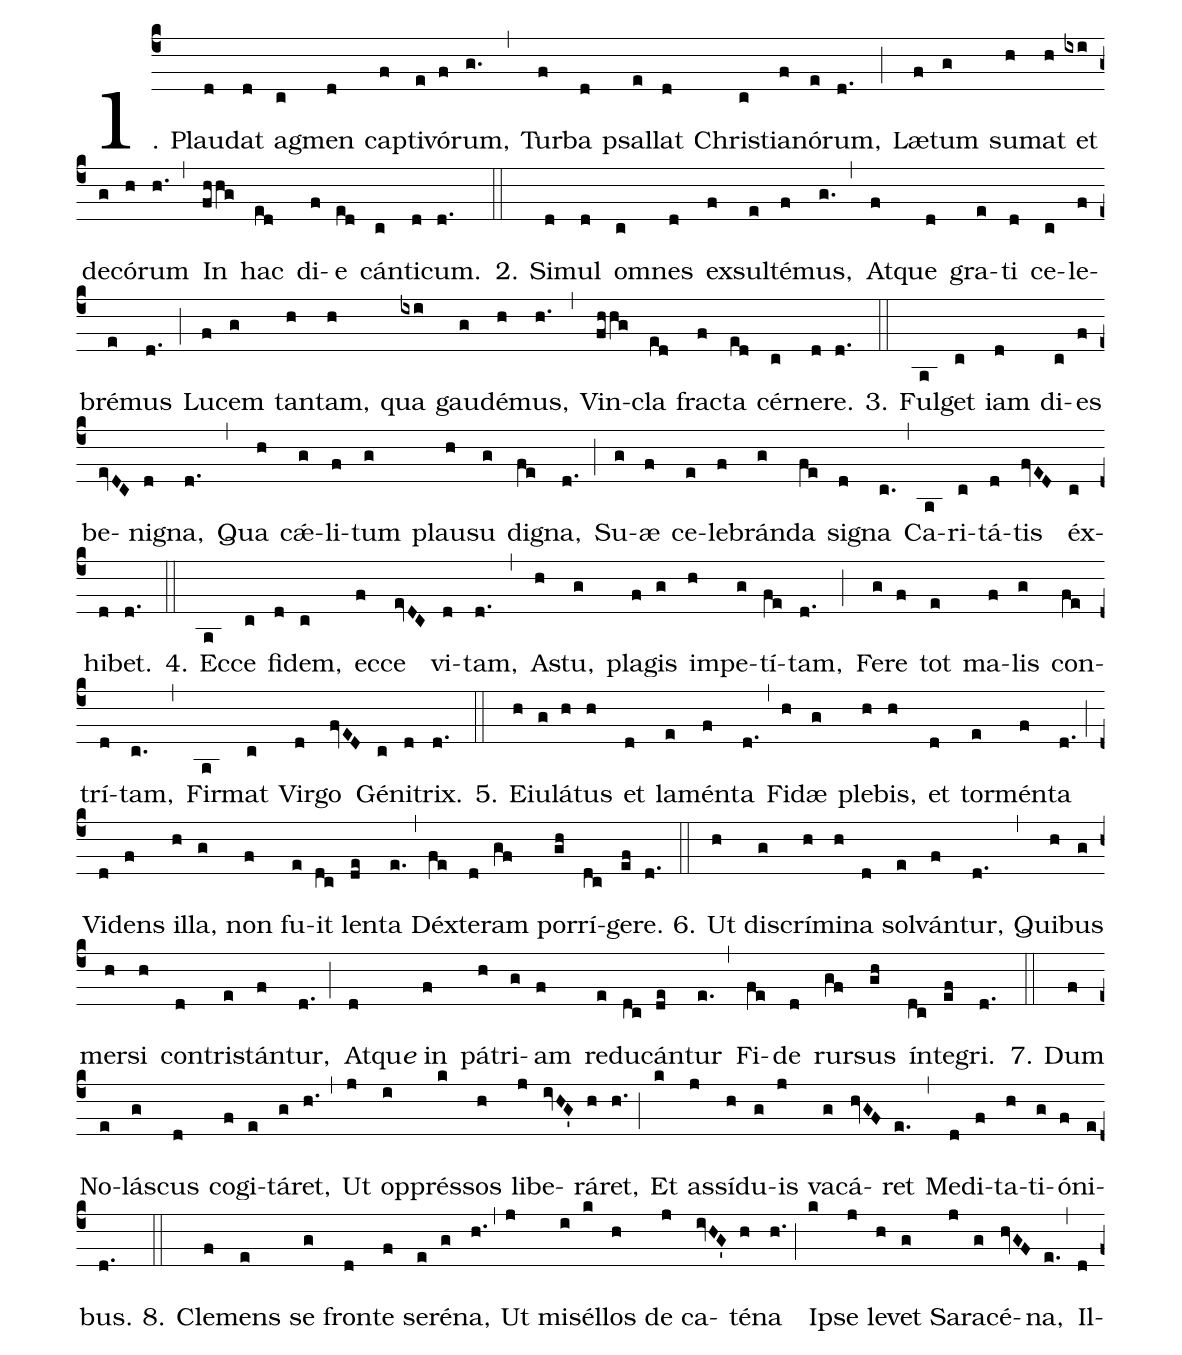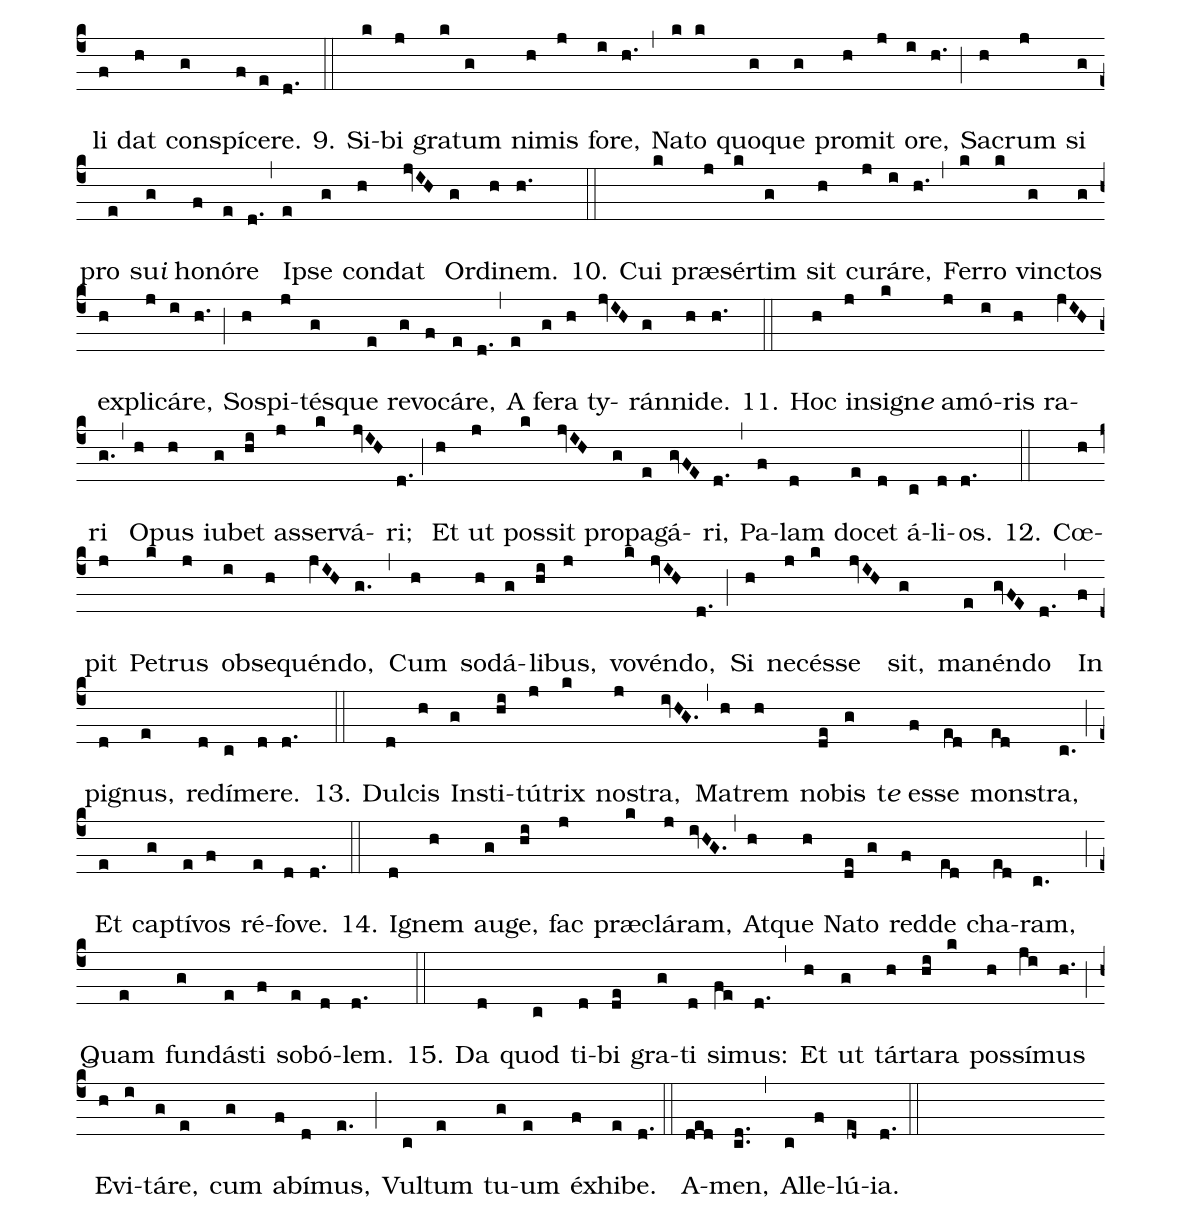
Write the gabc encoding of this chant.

%%
(c4) 1. Plau(d)dat(d) ag(c)men(d) cap(f)ti(e)vó(f)rum,(g.) (,)
Tur(f)ba(d) psal(e)lat(d) Chri(c)stia(f)nó(e)rum,(d.) (;)
Læ(f)tum(g) su(h)mat(h) et(ixi) de(g)có(h)rum(h.) (,)
In(fhhg) hac(ed) di(f)e(ed) cán(c)ti(d)cum.(d.) (::)

2. Si(d)mul(d) om(c)nes(d) ex(f)sul(e)té(f)mus,(g.) (,)
At(f)que(d) gra(e)ti(d) ce(c)le(f)bré(e)mus(d.) (;)
Lu(f)cem(g) tan(h)tam,(h) qua(ixi) gau(g)dé(h)mus,(h.) (,)
Vin(fhhg)cla(ed) fra(f)cta(ed) cér(c)ne(d)re.(d.) (::)

3. Ful(a)get(c) i{a}m(d) di(c)es(f) be(evDC)ni(d)gna,(d.) (,)
Qua(h) cǽ(g)li(f)tum(g) plau(h)su(g) di(fe)gna,(d.) (;)
Su(g)æ(f) ce(e)le(f)brán(g)da(fe) si(d)gna(c.) (,)
Ca(a)ri(c)tá(d)tis(fvED) éx(c)hi(d)bet.(d.) (::)

4. Ec(a)ce(c) fi(d)dem,(c) ec(f)ce(evDC) vi(d)tam,(d.) (,)
A(h)stu,(g) pla(f)gis(g) im(h)pe(g)tí(fe)tam,(d.) (;)
Fe(g)re(f) tot(e) ma(f)lis(g) con(fe)trí(d)tam,(c.) (,)
Fir(a)mat(c) Vir(d)go(fvED) Gé(c)ni(d)trix.(d.) (::)

5. E(h)i{u}(g)lá(h)tus(h) et(d) la(e)mén(f)ta(d.) (,)
Fi(h)dæ(g) ple(h)bis,(h) et(d) tor(e)mén(f)ta(d.) (;)
Vi(d)dens(f) il(h)la,(g) non(f) fu(e)it(dc) len(de)ta(e.) (,)
Déx(fe)te(d)ram(gf) por(gh)rí(dc)ge(ef)re.(d.) (::)

6. Ut(h) dis(g)crí(h)mi(h)na(d) sol(e)ván(f)tur,(d.) (,)
Qui(h)bus(g) mer(h)si(h) con(d)tri(e)stán(f)tur,(d.) (;)
At(d)qu<i>e</i> {i}n(f) pá(h)tri(g)am(f) re(e)du(dc)cán(de)tur(e.) (,)
Fi(fe)de(d) rur(gf)sus(gh) ín(dc)te(ef)gri.(d.) (::)

7. Dum(f) No(e)lá(g)scus(d) co(f)gi(e)tá(g)ret,(h.) (,)
Ut(j) op(i)prés(k)sos(h) li(j)be(ivHG')rá(h)ret,(h.) (;)
Et(k) as(j)sí(h)du(g)is(j) va(g)cá(hvGF)ret(e.) (,)
Me(d)di(f)ta(h)ti(g)ó(f)ni(e)bus.(d.) (::)

8. Cle(f)mens(e) se(g) fron(d)te(f) se(e)ré(g)na,(h.) (,)
Ut(j) mi(i)sél(k)los(h) de(j) ca(ivHG')té(h)na(h.) (;)
I(k)pse(j) le(h)vet(g) Sa(j)ra(g)cé(hvGF)na,(e.) (,)
Il(d)li(f) dat(h) con(g)spí(f)ce(e)re.(d.) (::)

9. Si(k)bi(j) gra(k)tum(g) ni(h)mis(j) fo(i)re,(h.) (,)
Na(k)to(k) quo(g)que(g) pro(h)mit(j) o(i)re,(h.) (;)
Sa(h)crum(j) si(g) pro(e) su(g)<i>i</i> h{o}(f)nó(e)re(d.) (,)
I(e)pse(g) con(h)dat(JvIH) Or(g)di(h)nem.(h.) (::)

10. Cui(k) præ(j)sér(k)tim(g) sit(h) cu(j)rá(i)re,(h.) (,)
Fer(k)ro(k) vin(g)ctos(g) ex(h)pli(j)cá(i)re,(h.) (;)
So(h)spi(j)tés(g)que(e) re(g)vo(f)cá(e)re,(d.) (,)
A(e) fe(g)ra(h) ty(JvIH)rán(g)ni(h)de.(h.) (::)

11. Hoc(h) in(j)si(k)gn<i>e</i> {a}(j)mó(i)ris(h) ra(jVIH)ri(g.) (,)
O(h)pus(h) iu(g)bet(hi) as(j)ser(k)vá(jvIH)ri;(d.) (;)
Et(h) ut(j) pos(k)sit(jvIH) pro(g)pa(e)gá(gvFE)ri,(d.) (,)
Pa(f)lam(d) do(e)cet(d) á(c)li(d)os.(d.) (::)

12. Cœ(h)pit(j) Pe(k)trus(j) ob(i)se(h)quén(jVIH)do,(g.) (,)
Cum(h) so(h)dá(g)li(hi)bus,(j) vo(k)vén(jvIH)do,(d.) (;)
Si(h) ne(j)cés(k)se(jvIH) sit,(g) ma(e)nén(gvFE)do(d.) (,)
In(f) pi(d)gnus,(e) re(d)dí(c)me(d)re.(d.) (::)

13. Dul(d)cis(h) In(g)sti(hi)tú(j)trix(k) no(j)stra,(ivHG.) (,)
Ma(h)trem(h) no(de)bis(g) t<i>e</i> {e}s(f)se(ed) mon(ed)stra,(c.) (;)
Et(e) cap(g)tí(e)vos(f) ré(e)fo(d)ve.(d.) (::)

14. Ig(d)nem(h) au(g)ge,(hi) fac(j) præ(k)clá(j)ram,(ivHG.) (,)
At(h)que(h) Na(de)to(g) red(f)de(ed) cha(ed)ram,(c.) (;)
Quam(e) fun(g)dá(e)sti(f) so(e)bó(d)lem.(d.) (::)

15. Da(d) quod(c) ti(d)bi(de) gra(g)ti(d) si(fe)mus:(d.) (,)
Et(h) ut(g) tár(h)ta(hi)ra(k) pos(h)sí(ji)mus(h.) (;)
E(h)vi(i)tá(g)re,(e) cum(g) a(f)bí(d)mus,(e.) (;)
Vul(c)tum(e) tu(g)um(e) éx(f)hi(e)be.(d.) (::)

A(ded)men,(cd..) (,) Al(c)le(f)lú(ed~)ia.(d.) (::)
